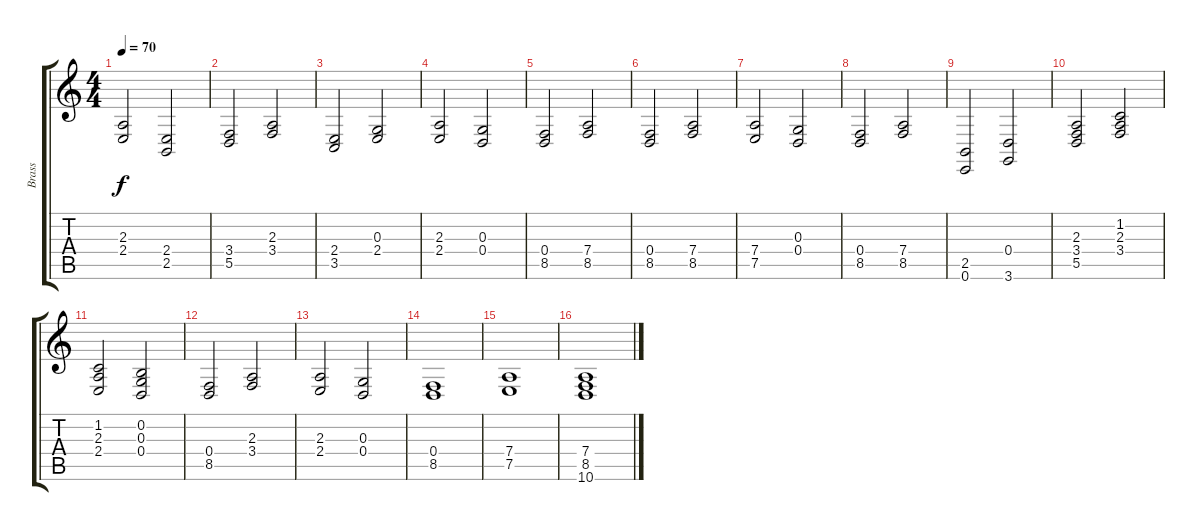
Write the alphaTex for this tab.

\track ("Brass" "Brass") {instrument frenchhorn}
\staff {score tabs}
\tuning (E4 B3 G3 D3 A2 E2) {hide}
\ts (4 4)
\tempo 70
\clef g2
\ks c
(2.3 2.4).2{dy f} (2.4 2.5).2 |
(3.4 5.5).2 (2.3 3.4).2 |
(2.4 3.5).2 (0.3 2.4).2 |
(2.3 2.4).2 (0.3 0.4).2 |
(0.4 8.5).2 (7.4 8.5).2 |
(0.4 8.5).2 (7.4 8.5).2 |
(7.4 7.5).2 (0.3 0.4).2 |
(0.4 8.5).2 (7.4 8.5).2 |
(2.5 0.6).2 (0.4 3.6).2 |
(2.3 3.4 5.5).2 (1.2 2.3 3.4).2 |
(1.2 2.3 2.4).2 (0.2 0.3 0.4).2 |
(0.4 8.5).2 (2.3 3.4).2 |
(2.3 2.4).2 (0.3 0.4).2 |
(0.4 8.5).1 |
(7.4 7.5).1 |
(7.4 8.5 10.6).1
